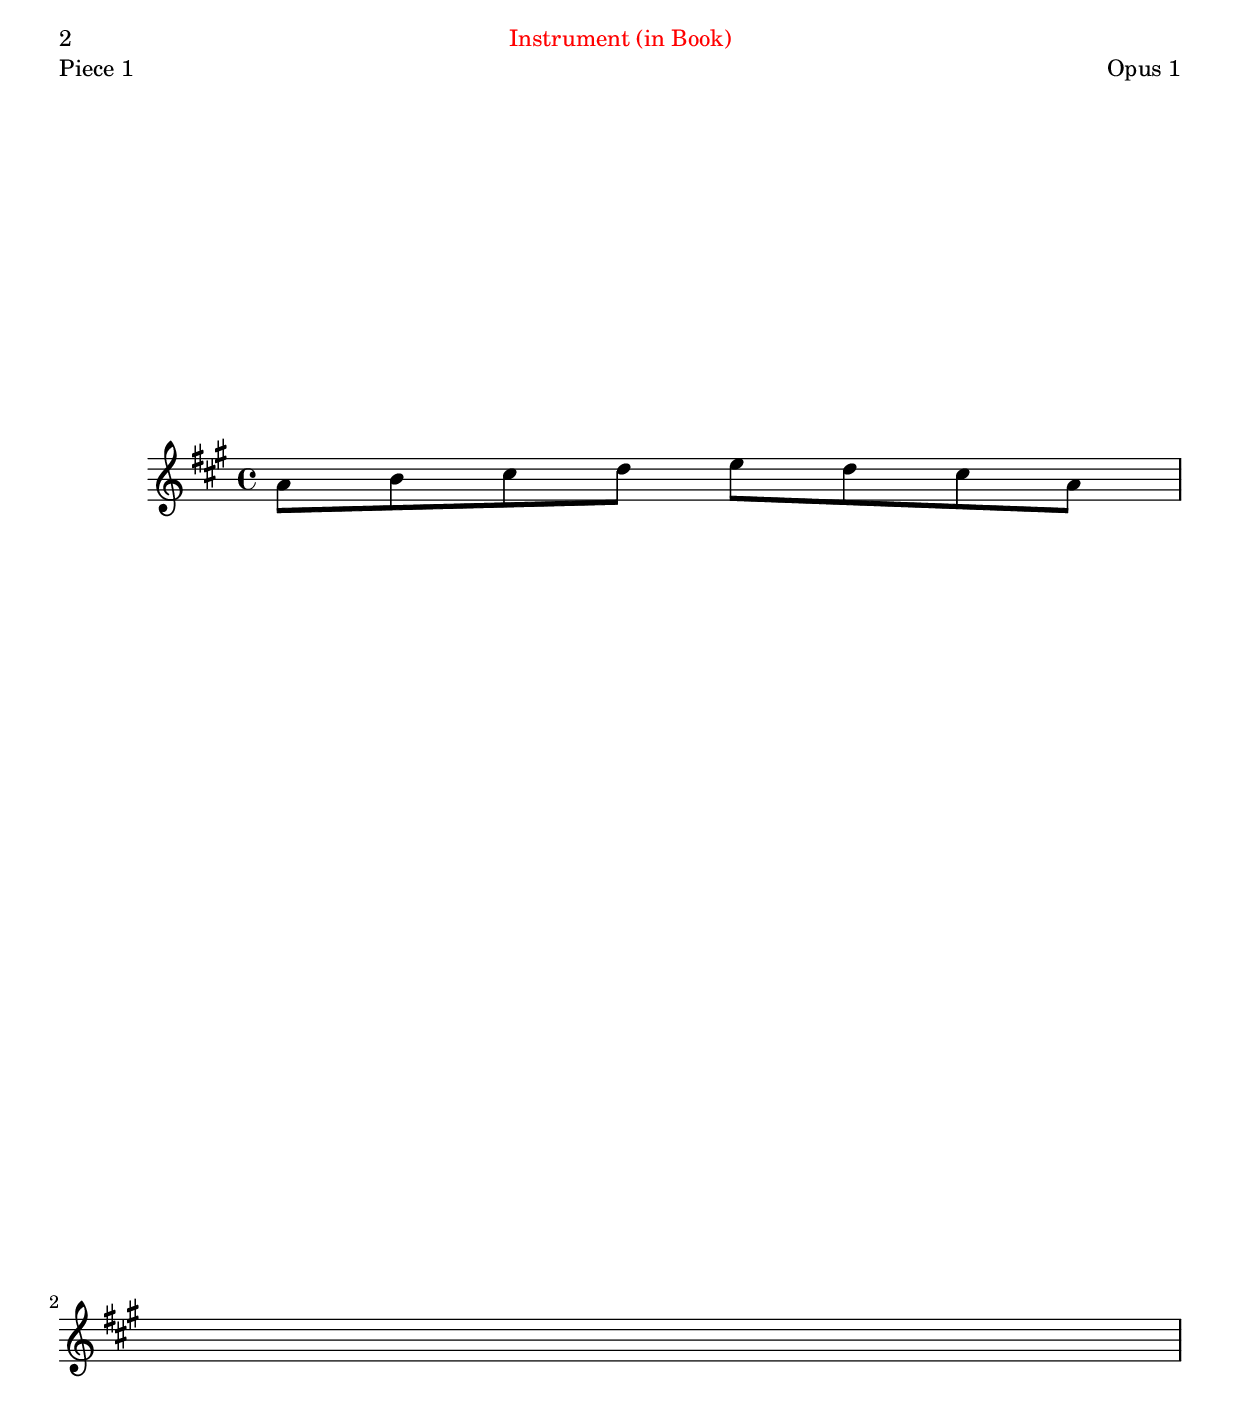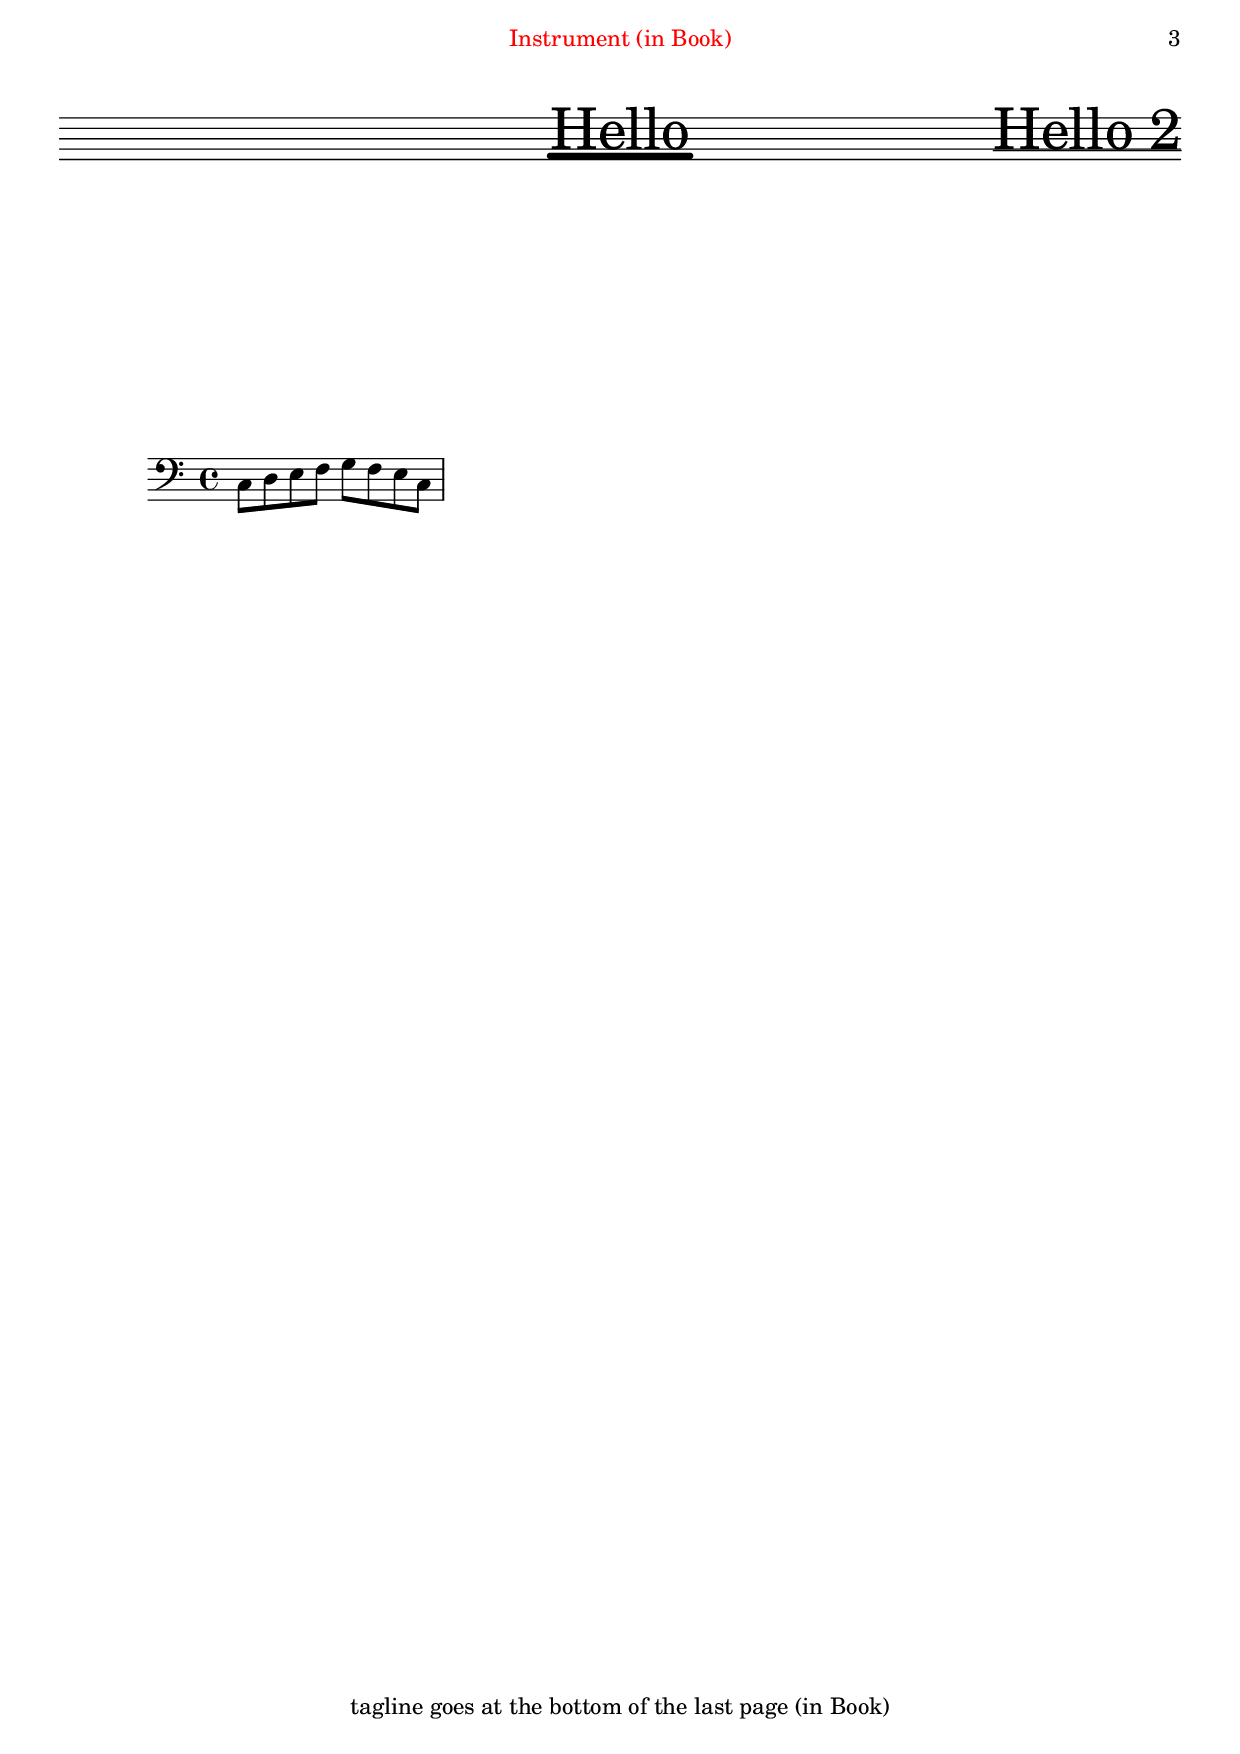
\version "2.18.2"

% http://lilypond.org/doc/v2.18/Documentation/notation/creating-titles-headers-and-footers#default-layout-of-bookpart-and-score-titles

% Example showing 

% book title page
% score 1 with own title
% score 2 with own title

\header {
  title = "Book Header outside"
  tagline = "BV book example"
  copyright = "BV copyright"
}

mybook = \book {
  \paper {
    % print-all-headers = ##t
  }

  \header {
      % The following fields are centered
    dedication = "Dedication"
    title = "Book Title (in Book)"
    subtitle = "Subtitle (in Book)"
    subsubtitle = "Subsubtitle (in Book)"
      % The following fields are evenly spread on one line
      % the field "instrument" also appears on following pages
      % poet   --   instrument  --  composer
    poet = "Poet (in Book)"
    instrument = \markup \with-color #red "Instrument (in Book)"
    composer = "Composer (in Book)"
      % The following fields are placed at opposite ends of the same line
    meter = "Meter (in Book)"
    arranger = "Arranger (in Book)"
      % The following fields are centered at the bottom
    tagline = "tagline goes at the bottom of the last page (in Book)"
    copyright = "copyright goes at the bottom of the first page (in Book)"

  }

  % \pageBreak

  \score {
    \transpose ees c \new Staff {
      \new Voice {
        \key c \major
        \relative c'' { c8 d e f  g f e c  s1 }
      }
    }
    \header {
      title = "Score 1 header"
      subtitle = "Score 1 subtitle"
        % The following fields are placed at opposite ends of the same line
      piece = "Piece 1"
      opus = "Opus 1"
      breakbefore = ##t
    }
  }

  % \pageBreak

  \score {
    \new Staff {
      \new Voice {
        \clef "bass"
        \relative c { c8 d e f  g f e c }
      }
    }
    \header {
      % title = "Score 2 header"
      % opus = "Score 2 opus"
      subtitle = ##f
      breakbefore = ##t

      piece = \markup {
        % \larger "hello"
            \score {
            {
            % lower the text to be on in the staff
            \override TextScript.extra-offset = #'(0 . -4.5)
            s4
            % needs to be markup to something
            s^\markup {
            \fill-line {
            \fontsize #1 \lower #1 \rotate #7 \concat { " " \fromproperty #'header.meter }
            \fontsize #7
              % not sure what thie offset is doing
              \override #'(offset . 7)
              \override #'(thickness . 6)
              \underline \larger "Hello"
            \fontsize #7
              \underline \larger "Hello 2"
            }
            }
            }
    %           {
    %             \markup { \larger "My piece title" }
    %           }
              \layout {
                    \omit Staff.Clef
                    \omit Staff.TimeSignature
                    \omit Staff.KeySignature
                    ragged-right = ##f
              }
      }
    }
  }
}
}

% #(ly:book-header mybook)

% works
\mybook

% does not work
% #(mybook)